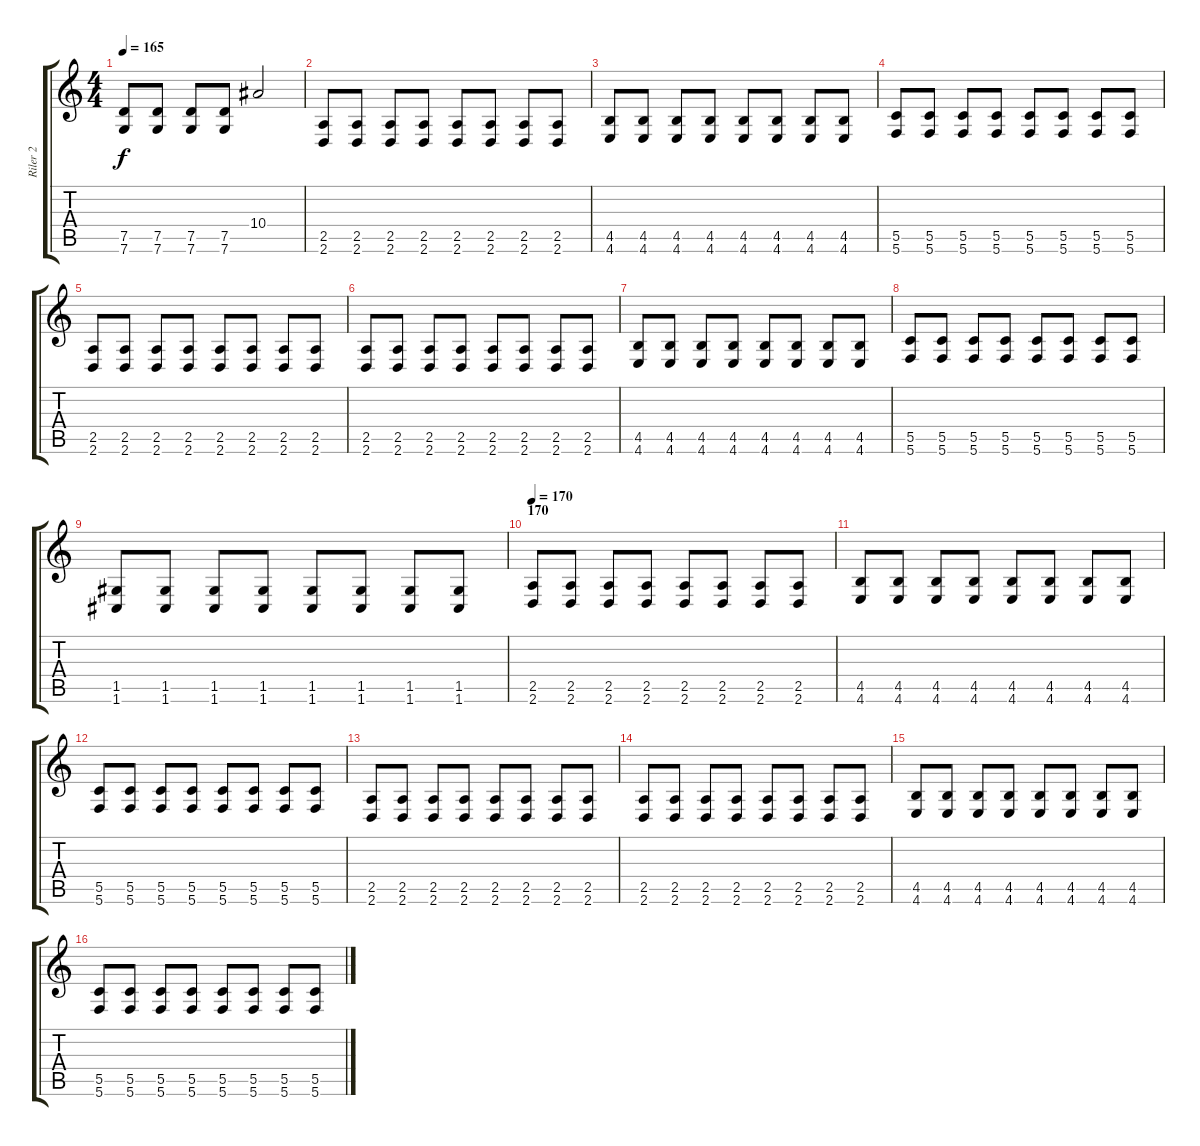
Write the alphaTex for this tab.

\track ("Riler 2" "Riler 2") {instrument distortionguitar}
\staff {score tabs}
\tuning (D4 A3 F3 C3 G2 C2) {hide}
\ts (4 4)
\tempo 165
\clef g2
\ks c
(7.5 7.6).8{dy f} (7.5 7.6).8 (7.5 7.6).8 (7.5 7.6).8 10.4.2 |
(2.5 2.6).8 (2.5 2.6).8 (2.5 2.6).8 (2.5 2.6).8 (2.5 2.6).8 (2.5 2.6).8 (2.5 2.6).8 (2.5 2.6).8 |
(4.5 4.6).8 (4.5 4.6).8 (4.5 4.6).8 (4.5 4.6).8 (4.5 4.6).8 (4.5 4.6).8 (4.5 4.6).8 (4.5 4.6).8 |
(5.5 5.6).8 (5.5 5.6).8 (5.5 5.6).8 (5.5 5.6).8 (5.5 5.6).8 (5.5 5.6).8 (5.5 5.6).8 (5.5 5.6).8 |
(2.5 2.6).8 (2.5 2.6).8 (2.5 2.6).8 (2.5 2.6).8 (2.5 2.6).8 (2.5 2.6).8 (2.5 2.6).8 (2.5 2.6).8 |
(2.5 2.6).8 (2.5 2.6).8 (2.5 2.6).8 (2.5 2.6).8 (2.5 2.6).8 (2.5 2.6).8 (2.5 2.6).8 (2.5 2.6).8 |
(4.5 4.6).8 (4.5 4.6).8 (4.5 4.6).8 (4.5 4.6).8 (4.5 4.6).8 (4.5 4.6).8 (4.5 4.6).8 (4.5 4.6).8 |
(5.5 5.6).8 (5.5 5.6).8 (5.5 5.6).8 (5.5 5.6).8 (5.5 5.6).8 (5.5 5.6).8 (5.5 5.6).8 (5.5 5.6).8 |
(1.5 1.6).8 (1.5 1.6).8 (1.5 1.6).8 (1.5 1.6).8 (1.5 1.6).8 (1.5 1.6).8 (1.5 1.6).8 (1.5 1.6).8 |
\section ("" "170")
\tempo 170
(2.5 2.6).8 (2.5 2.6).8 (2.5 2.6).8 (2.5 2.6).8 (2.5 2.6).8 (2.5 2.6).8 (2.5 2.6).8 (2.5 2.6).8 |
(4.5 4.6).8 (4.5 4.6).8 (4.5 4.6).8 (4.5 4.6).8 (4.5 4.6).8 (4.5 4.6).8 (4.5 4.6).8 (4.5 4.6).8 |
(5.5 5.6).8 (5.5 5.6).8 (5.5 5.6).8 (5.5 5.6).8 (5.5 5.6).8 (5.5 5.6).8 (5.5 5.6).8 (5.5 5.6).8 |
(2.5 2.6).8 (2.5 2.6).8 (2.5 2.6).8 (2.5 2.6).8 (2.5 2.6).8 (2.5 2.6).8 (2.5 2.6).8 (2.5 2.6).8 |
(2.5 2.6).8 (2.5 2.6).8 (2.5 2.6).8 (2.5 2.6).8 (2.5 2.6).8 (2.5 2.6).8 (2.5 2.6).8 (2.5 2.6).8 |
(4.5 4.6).8 (4.5 4.6).8 (4.5 4.6).8 (4.5 4.6).8 (4.5 4.6).8 (4.5 4.6).8 (4.5 4.6).8 (4.5 4.6).8 |
(5.5 5.6).8 (5.5 5.6).8 (5.5 5.6).8 (5.5 5.6).8 (5.5 5.6).8 (5.5 5.6).8 (5.5 5.6).8 (5.5 5.6).8
